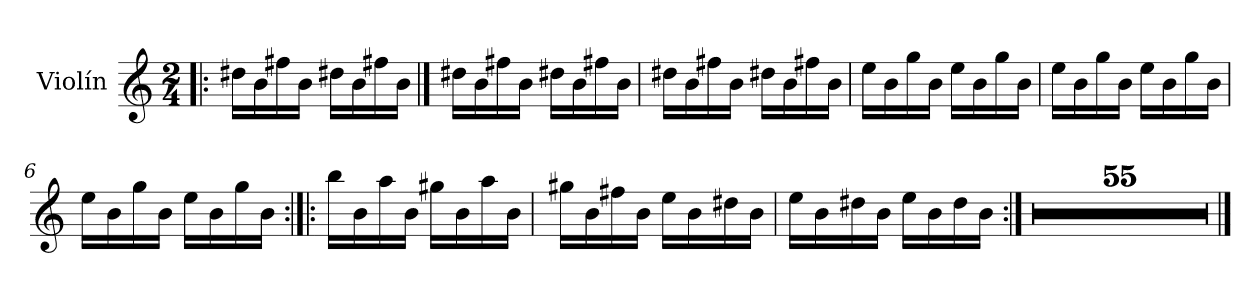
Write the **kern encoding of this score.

**kern
*part1
*staff1
*I"Violín
*I'Vln.
*clefG2
*k[]
*M2/4
=1!|:
16dd#X\LL
*MM160
16b\
16ff#X\
16b\JJ
16dd#X\LL
16b\
16ff#X\
16b\JJ
==2
16dd#X\LL
16b\
16ff#X\
16b\JJ
16dd#X\LL
16b\
16ff#X\
16b\JJ
=3
16dd#X\LL
16b\
16ff#X\
16b\JJ
16dd#X\LL
16b\
16ff#X\
16b\JJ
=4
16ee\LL
16b\
16gg\
16b\JJ
16ee\LL
16b\
16gg\
16b\JJ
!!LO:LB:g=z
=5
16ee\LL
16b\
16gg\
16b\JJ
16ee\LL
16b\
16gg\
16b\JJ
=6
16ee\LL
16b\
16gg\
16b\JJ
16ee\LL
16b\
16gg\
16b\JJ
=7:|!|:
16bb\LL
16b\
16aa\
16b\JJ
16gg#X\LL
16b\
16aa\
16b\JJ
=8
16gg#X\LL
16b\
16ff#X\
16b\JJ
16ee\LL
16b\
16dd#X\
16b\JJ
=9
16ee\LL
16b\
16dd#X\
16b\JJ
16ee\LL
16b\
16dd#\
16b\JJ
=10:|!
2r
=11
2r
=12
2r
=13
2r
=14
2r
=15
2r
=16
2r
=17
2r
=18
2r
=19
2r
=20
2r
=21
2r
=22
2r
=23
2r
=24
2r
=25
2r
=26
2r
=27
2r
=28
2r
=29
2r
=30
2r
=31
2r
=32
2r
=33
2r
=34
2r
=35
2r
=36
2r
=37
2r
=38
2r
=39
2r
=40
2r
=41
2r
=42
2r
=43
2r
=44
2r
=45
2r
=46
2r
=47
2r
=48
2r
=49
2r
=50
2r
=51
2r
=52
2r
=53
2r
=54
2r
=55
2r
=56
2r
=57
2r
=58
2r
=59
2r
=60
2r
=61
2r
=62
2r
=63
2r
=64
2r
==
*-
